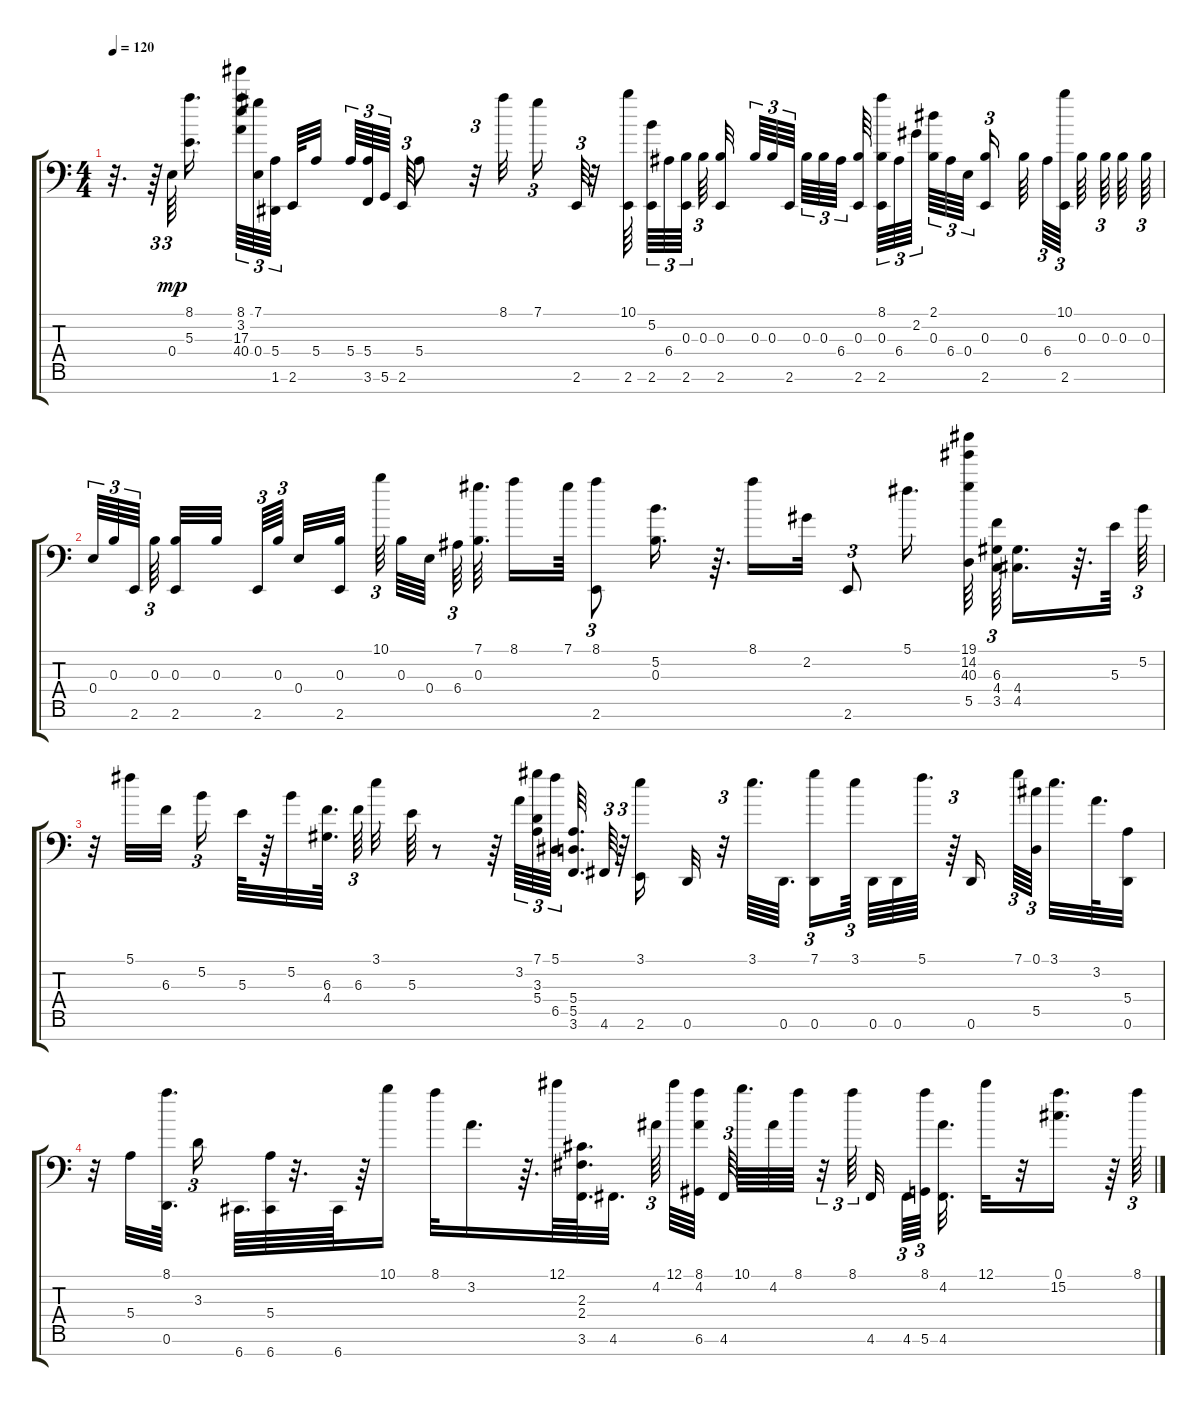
\track "" {instrument acousticgrandpiano}
\staff {score tabs}
\tuning (Db5 Gb4 B3 E3 A2 D2 G1) {hide}
\ts (4 4)
\tempo 120
\clef f4
\ks c
r.32{d dy mp} r.64{tu (3 2)} 0.4.64{tu (3 2)} (8.1 5.3).16{d} (8.1 3.2 17.3 40.4).64{tu (3 2)} (7.1 0.4).64{tu (3 2)} (5.4 1.6).64{tu (3 2)} 2.6.64 5.4.32 5.4.64{tu (3 2)} (5.4 3.6).64{tu (3 2)} 5.6.64{tu (3 2)} 2.6.64{tu (3 2)} 5.4.8 r.32{tu (3 2)} 8.1.32 7.1.16{tu (3 2)} 2.6.64{tu (3 2)} r.32 (10.1 2.6).64 (5.2 2.6).64{tu (3 2)} 6.4.64{tu (3 2)} (0.3 2.6).64{tu (3 2)} 0.3.64{tu (3 2)} (0.3 2.6).32 0.3.64{tu (3 2)} 0.3.64{tu (3 2)} 2.6.64{tu (3 2)} 0.3.64{tu (3 2)} 0.3.64{tu (3 2)} 6.4.64{tu (3 2)} (0.3 2.6).64 (8.1 0.3 2.6).64{tu (3 2)} 6.4.64{tu (3 2)} 2.2.64{tu (3 2)} (2.1 0.3).64{tu (3 2)} 6.4.64{tu (3 2)} 0.4.64{tu (3 2)} (0.3 2.6).16{tu (3 2)} 0.3.64 6.4.64{tu (3 2)} (10.1 2.6).64{tu (3 2)} 0.3.64 0.3.64{tu (3 2)} 0.3.64 0.3.64{tu (3 2)} |
0.4.64{tu (3 2)} 0.3.64{tu (3 2)} 2.6.64{tu (3 2)} 0.3.64{tu (3 2)} (0.3 2.6).32 0.3.32 2.6.64{tu (3 2)} 0.3.64{tu (3 2)} 0.4.32 (0.3 2.6).32 10.1.64{tu (3 2)} 0.3.64 0.4.64 6.4.64{tu (3 2)} (7.1 0.3).64{d} 8.1.16 7.1.64 (8.1 2.6).8{tu (3 2)} (5.2 0.3).16{d} r.64{d} 8.1.16 2.2.32 2.6.8{tu (3 2)} 5.1.16{d} (19.1 14.2 40.3 5.5).64 (6.3 4.4 3.5).64{tu (3 2)} (4.4 4.5).16{d} r.64{d} 5.3.64 5.2.64{tu (3 2)} |
r.32 5.1.32 6.3.32 5.2.16{tu (3 2)} 5.3.64 r.64 5.2.32 (6.3 4.4).64{d} 6.3.64{tu (3 2)} 3.1.32 5.3.64 r.8 r.64 3.2.64{tu (3 2)} (7.1 3.3 5.4).64{tu (3 2)} (5.1 6.5).64{tu (3 2)} (5.4 5.5 3.6).64{d} 4.6.64{tu (3 2)} r.64{tu (3 2)} (3.1 2.6).16 0.6.32 r.32{tu (3 2)} 3.1.64{d} 0.6.64{d} (7.1 0.6).16{tu (3 2)} 3.1.64{tu (3 2)} 0.6.64 0.6.64 5.1.64{d} r.64{tu (3 2)} 0.6.16 7.1.64{tu (3 2)} (0.1 5.5).64{tu (3 2)} 3.1.32{d} 3.2.64{d} (5.4 0.6).32 |
r.32 5.4.32 (8.1 0.6).64{d} 3.3.16{tu (3 2)} 6.7.64{d} (5.4 6.7).64 r.32{d} 6.7.64 r.64 10.1.16 8.1.32 3.2.16{d} r.64{d} 12.1.64 (2.3 2.4 3.6).64{d} 4.6.32{d} 4.2.64{tu (3 2)} 12.1.64 (8.1 4.2 6.6).64 4.6.64{tu (3 2)} 10.1.64{d} 4.2.64 8.1.64 r.32{tu (3 2)} 8.1.64{tu (3 2)} 4.6.32 4.6.64{tu (3 2)} (8.1 5.6).64{tu (3 2)} (4.2 4.6).32{d} 12.1.32 r.32 (0.1 15.2).16{d} r.64 8.1.64{tu (3 2)}
